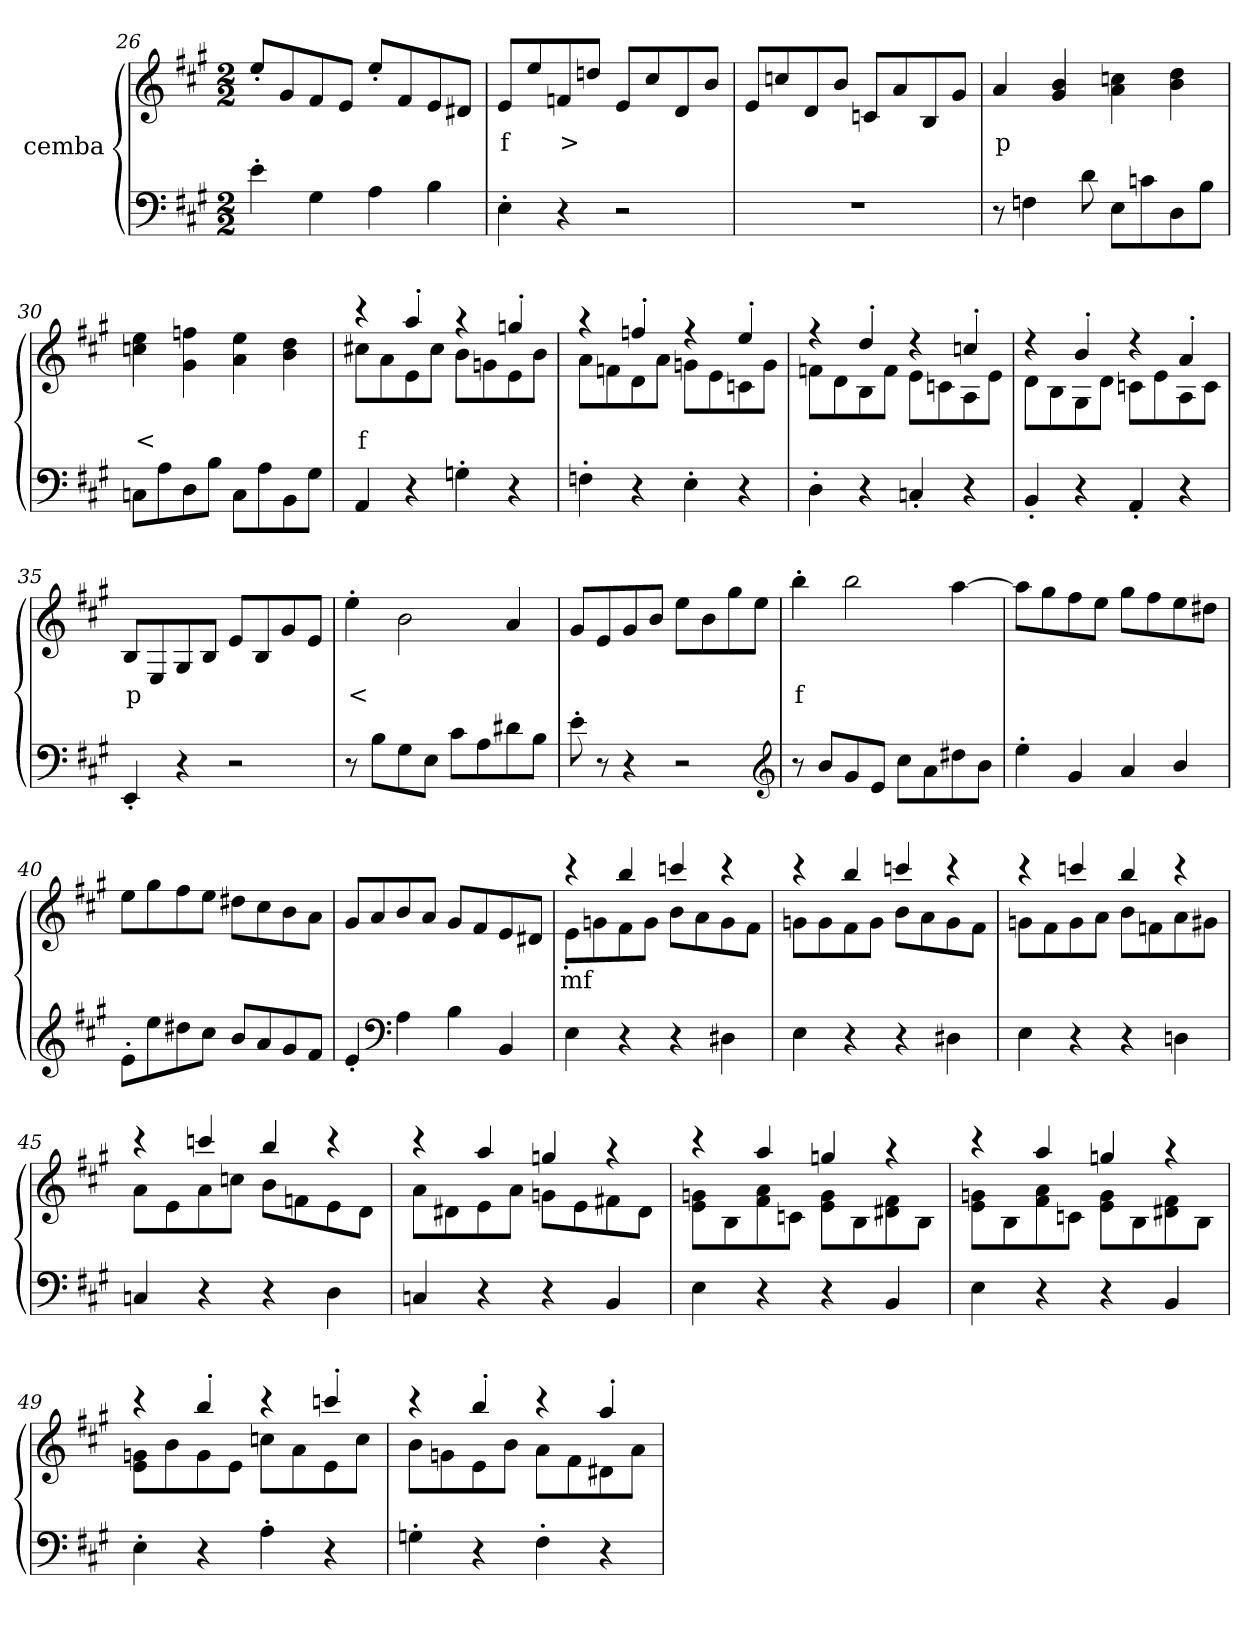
**kern	**kern	**text
*part2	*part1	*part1
*staff2	*staff1	*staff1
*I"cemba	*I"cemba	*
*clefF4	*clefG2	*
*k[f#c#g#]	*k[f#c#g#]	*
*A:	*A:	*
*M2/2	*M2/2	*
=26	=26	=26
4e'>\	8ee'>/L	.
.	8g#/	.
4G#\	8f#/	.
.	8e/J	.
4A\	8ee'>/L	.
.	8f#/	.
4B\	8e/	.
.	8d#X/J	.
=27	=27	=27
4E'>\	8e/L	f
.	8ee/	.
4r	8fn/	>
.	8ddn/J	.
2r	8e/L	.
.	8cc#/	.
.	8d/	.
.	8b/J	.
=28	=28	=28
1r	8e/L	.
.	8ccn/	.
.	8d/	.
.	8b/J	.
.	8cn/L	.
.	8a/	.
.	8B/	.
.	8g#/J	.
=29	=29	=29
8r	4a/	p
4Fn\	.	.
.	4g#/ 4b/	.
8d\	.	.
8E\L	4a\ 4ccn\	.
8cn\	.	.
8D\	4b\ 4dd\	.
8B\J	.	.
=30	=30	=30
8Cn\L	4ccn\ 4ee\	<
8A\	.	.
8D\	4g#\ 4ffn\	.
8B\J	.	.
8C\L	4a\ 4ee\	.
8A\	.	.
8BB\	4b\ 4dd\	.
8G#\J	.	.
=31	=31	=31
*	*^	*
4AA/	4r	8cc#X\L	f
.	.	8a\	.
4r	4aa'>/	8e\	.
.	.	8cc#\J	.
4Gn'>\	4r	8b\L	.
.	.	8gn\	.
4r	4ggn'>/	8e\	.
.	.	8b\J	.
=32	=32	=32	=32
4Fn'>\	4r	8a\L	.
.	.	8fn\	.
4r	4ffn'>/	8d\	.
.	.	8a\J	.
4E'>\	4r	8gn\L	.
.	.	8e\	.
4r	4ee'>/	8cn\	.
.	.	8g\J	.
=33	=33	=33	=33
4D'>\	4r	8fn\L	.
.	.	8d\	.
4r	4dd'>/	8B\	.
.	.	8f\J	.
4Cn'>/	4r	8e\L	.
.	.	8cn\	.
4r	4ccn'>/	8A\	.
.	.	8e\J	.
=34	=34	=34	=34
4BB'>/	4r	8d\L	.
.	.	8B\	.
4r	4b'>/	8G#\	.
.	.	8d\J	.
4AA'>/	4r	8cn\L	.
.	.	8e\	.
4r	4a'>/	8A\	.
.	.	8c\J	.
*	*v	*v	*
=35	=35	=35
4EE'>/	8B/L	p
.	8E/	.
4r	8G#/	.
.	8B/J	.
2r	8e/L	.
.	8B/	.
.	8g#/	.
.	8e/J	.
=36	=36	=36
8r	4ee'>\	<
8B\L	.	.
8G#\	2b\	.
8E\J	.	.
8c#\L	.	.
8A\	.	.
8d#X\	4a/	.
8B\J	.	.
=37	=37	=37
8e'>\	8g#/L	.
8r	8e/	.
4r	8g#/	.
.	8b/J	.
2r	8ee\L	.
.	8b\	.
.	8gg#\	.
.	8ee\J	.
*clefG2	*	*
=38	=38	=38
8r	4bb'>\	f
8b/L	.	.
8g#/	2bb\	.
8e/J	.	.
8cc#\L	.	.
8a\	.	.
8dd#X\	[4aa\	.
8b\J	.	.
=39	=39	=39
4ee'>\	8aa\L]	.
.	8gg#\	.
4g#/	8ff#\	.
.	8ee\J	.
4a/	8gg#\L	.
.	8ff#\	.
4b/	8ee\	.
.	8dd#X\J	.
=40	=40	=40
8e'>\L	8ee\L	.
8ee\	8gg#\	.
8dd#X\	8ff#\	.
8cc#\J	8ee\J	.
8b/L	8dd#X\L	.
8a/	8cc#\	.
8g#/	8b\	.
8f#/J	8a\J	.
=41	=41	=41
4e'>/	8g#/L	.
.	8a/	.
*clefF4	*	*
4A\	8b/	.
.	8a/J	.
4B\	8g#/L	.
.	8f#/	.
4BB/	8e/	.
.	8d#X/J	.
=42	=42	=42
*	*^	*
4E\	4r	8e'>\L	mf
.	.	8gn\	.
4r	4bb/	8f#\	.
.	.	8g\J	.
4r	4cccn/	8b\L	.
.	.	8a\	.
4D#X\	4r	8g\	.
.	.	8f#\J	.
=43	=43	=43	=43
4E\	4r	8gn\L	.
.	.	8g\	.
4r	4bb/	8f#\	.
.	.	8g\J	.
4r	4cccn/	8b\L	.
.	.	8a\	.
4D#X\	4r	8g\	.
.	.	8f#\J	.
=44	=44	=44	=44
4E\	4r	8gn\L	.
.	.	8f#\	.
4r	4cccn/	8g\	.
.	.	8a\J	.
4r	4bb/	8b\L	.
.	.	8fn\	.
4Dn\	4r	8a\	.
.	.	8g#X\J	.
=45	=45	=45	=45
4Cn/	4r	8a\L	.
.	.	8e\	.
4r	4cccn/	8a\	.
.	.	8ccn\J	.
4r	4bb/	8b\L	.
.	.	8fn\	.
4D\	4r	8e\	.
.	.	8d\J	.
=46	=46	=46	=46
4Cn/	4r	8a\L	.
.	.	8d#X\	.
4r	4aa/	8e\	.
.	.	8a\J	.
4r	4ggn/	8gn\L	.
.	.	8e\	.
4BB/	4r	8f#X\	.
.	.	8d#\J	.
=47	=47	=47	=47
4E\	4r	8e\ 8gn\L	.
.	.	8B\	.
4r	4aa/	8f#\ 8a\	.
.	.	8cn\J	.
4r	4ggn/	8e\ 8g\L	.
.	.	8B\	.
4BB/	4r	8d#X\ 8f#\	.
.	.	8B\J	.
=48	=48	=48	=48
4E\	4r	8e\ 8gn\L	.
.	.	8B\	.
4r	4aa/	8f#\ 8a\	.
.	.	8cn\J	.
4r	4ggn/	8e\ 8g\L	.
.	.	8B\	.
4BB/	4r	8d#X\ 8f#\	.
.	.	8B\J	.
=49	=49	=49	=49
4E'>\	4r	8e\ 8gn\L	.
.	.	8b\	.
4r	4bb'>/	8g\	.
.	.	8e\J	.
4A'>\	4r	8ccn\L	.
.	.	8a\	.
4r	4cccn'>/	8e\	.
.	.	8cc\J	.
=50	=50	=50	=50
4Gn'>\	4r	8b\L	.
.	.	8gn\	.
4r	4bb'>/	8e\	.
.	.	8b\J	.
4F#'>\	4r	8a\L	.
.	.	8f#\	.
4r	4aa'>/	8d#X\	.
.	.	8a\J	.
*	*v	*v	*
=	=	=
*-	*-	*-
